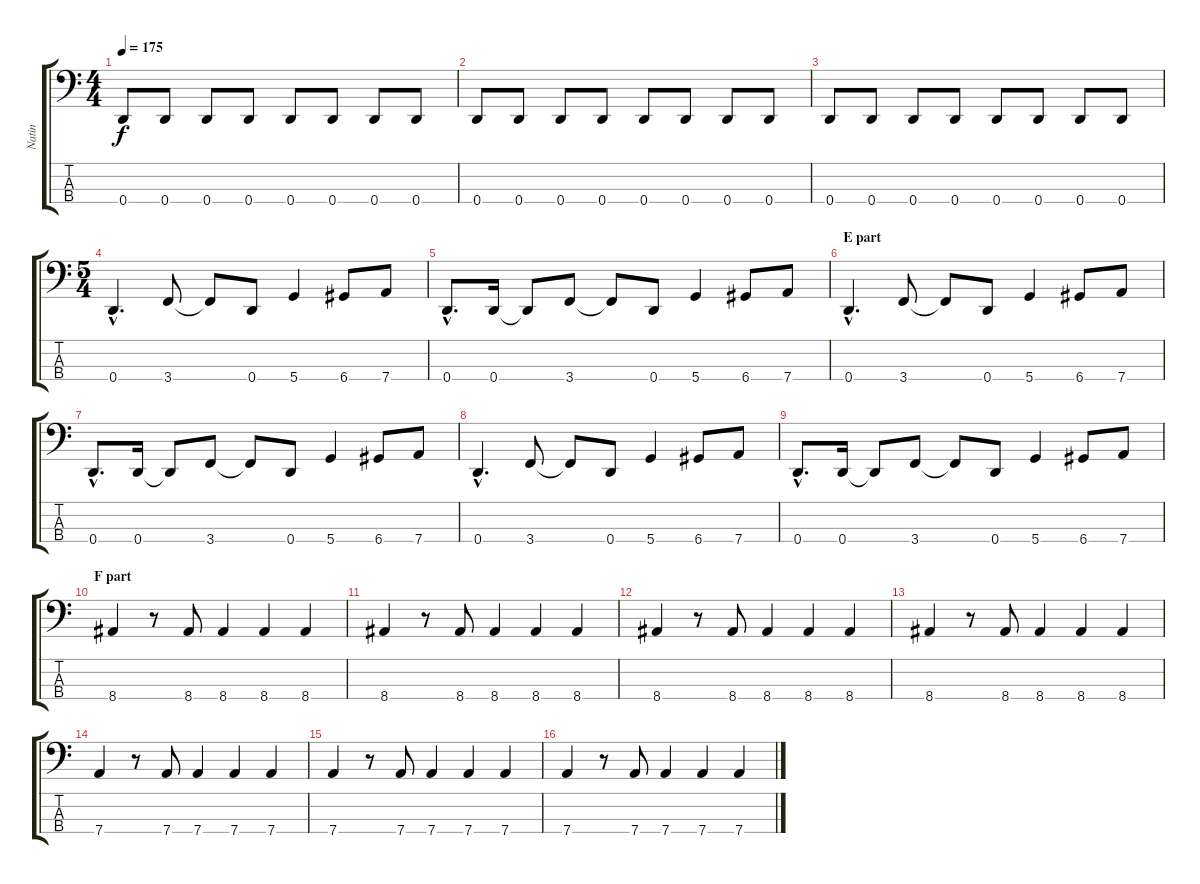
\track ("Natin" "Natin") {instrument electricbasspick}
\staff {score tabs}
\tuning (G2 D2 A1 D1) {hide}
\ts (4 4)
\tempo 175
\clef f4
\ks c
0.4.8{dy f} 0.4.8 0.4.8 0.4.8 0.4.8 0.4.8 0.4.8 0.4.8 |
0.4.8 0.4.8 0.4.8 0.4.8 0.4.8 0.4.8 0.4.8 0.4.8 |
0.4.8 0.4.8 0.4.8 0.4.8 0.4.8 0.4.8 0.4.8 0.4.8 |
\ts (5 4)
0.4{hac}.4{d} 3.4.8 3.4{t}.8 0.4.8 5.4.4 6.4.8 7.4.8 |
0.4{hac}.8{d} 0.4.16 0.4{t}.8 3.4.8 3.4{t}.8 0.4.8 5.4.4 6.4.8 7.4.8 |
\section ("" "E part")
0.4{hac}.4{d} 3.4.8 3.4{t}.8 0.4.8 5.4.4 6.4.8 7.4.8 |
0.4{hac}.8{d} 0.4.16 0.4{t}.8 3.4.8 3.4{t}.8 0.4.8 5.4.4 6.4.8 7.4.8 |
0.4{hac}.4{d} 3.4.8 3.4{t}.8 0.4.8 5.4.4 6.4.8 7.4.8 |
0.4{hac}.8{d} 0.4.16 0.4{t}.8 3.4.8 3.4{t}.8 0.4.8 5.4.4 6.4.8 7.4.8 |
\section ("" "F part")
8.4.4 r.8 8.4.8 8.4.4 8.4.4 8.4.4 |
8.4.4 r.8 8.4.8 8.4.4 8.4.4 8.4.4 |
8.4.4 r.8 8.4.8 8.4.4 8.4.4 8.4.4 |
8.4.4 r.8 8.4.8 8.4.4 8.4.4 8.4.4 |
7.4.4 r.8 7.4.8 7.4.4 7.4.4 7.4.4 |
7.4.4 r.8 7.4.8 7.4.4 7.4.4 7.4.4 |
7.4.4 r.8 7.4.8 7.4.4 7.4.4 7.4.4
